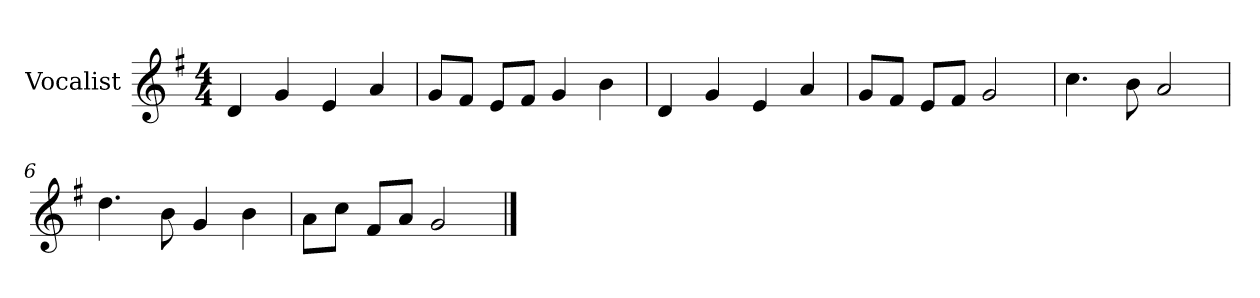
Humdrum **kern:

**kern
*part1
*staff1
*I"Vocalist
*k[f#]
*G:
*M4/4
=1
4d
4g
4e
4a
=2
8gL
8f#J
8eL
8f#J
4g
4b
=3
4d
4g
4e
4a
=4
8gL
8f#J
8eL
8f#J
2g
=5
4.cc
8b
2a
=6
4.dd
8b
4g
4b
=7
8aL
8ccJ
8f#L
8aJ
2g
==
*-
